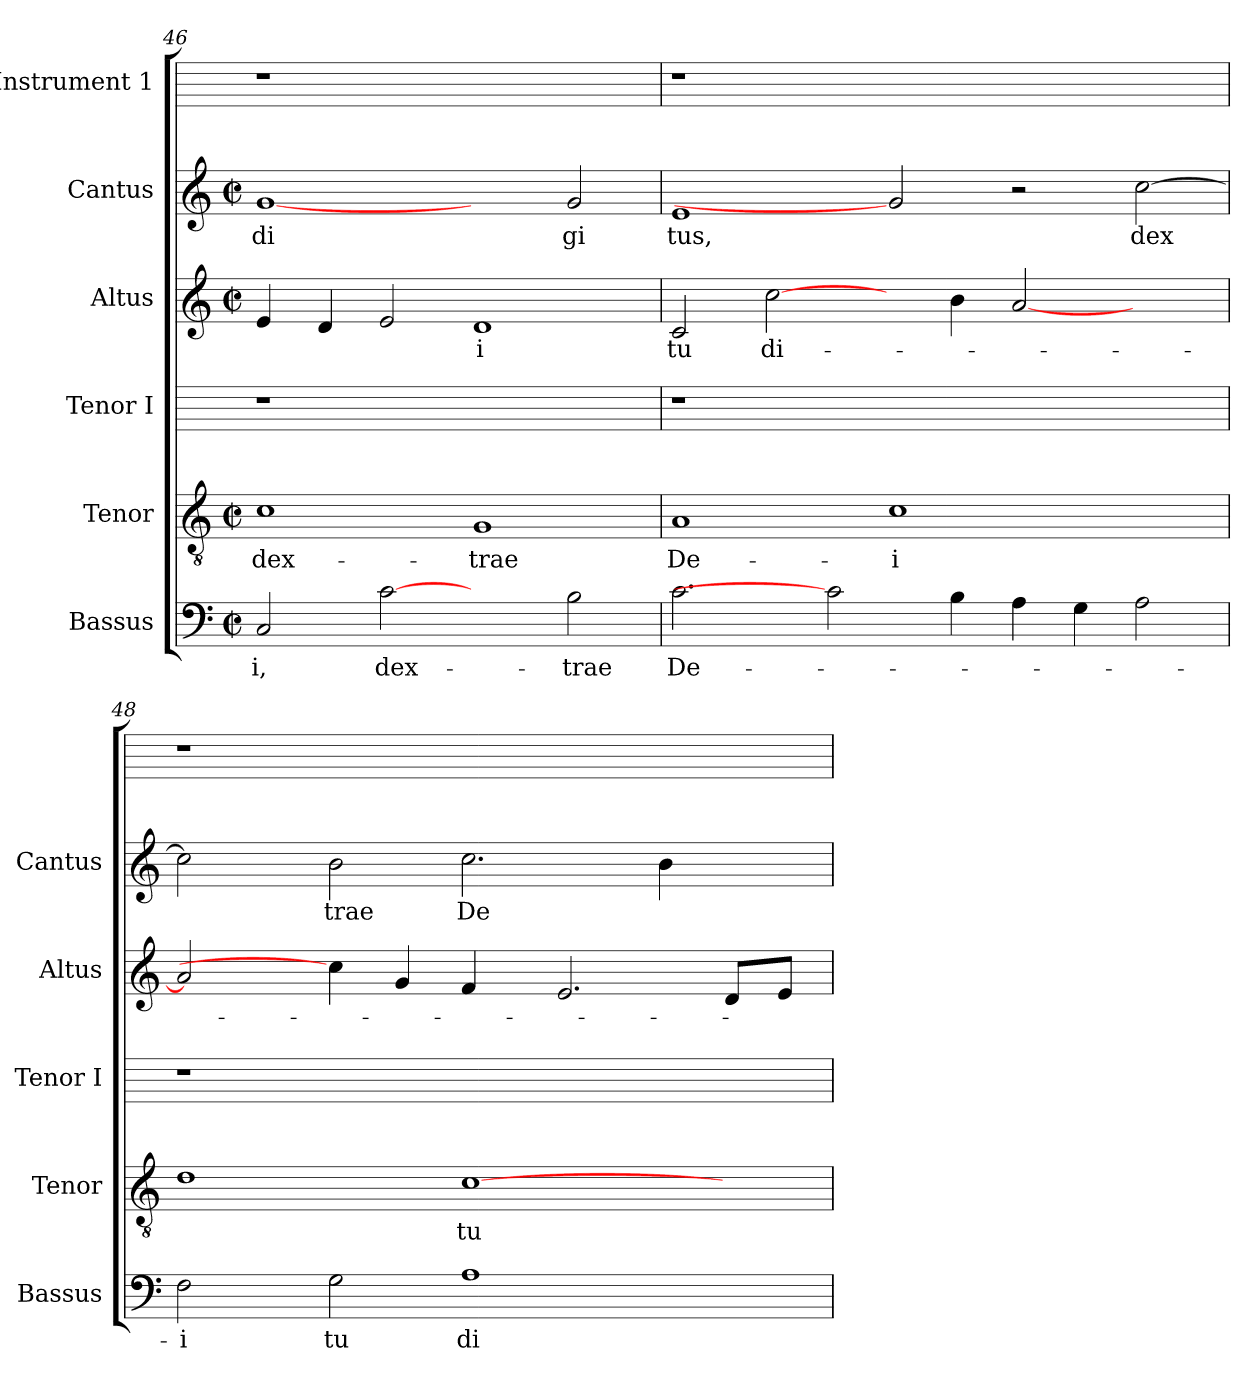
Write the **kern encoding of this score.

**kern	**text	**kern	**text	**kern	**kern	**text	**kern	**text	**kern
*part6	*part6	*part5	*part5	*part4	*part3	*part3	*part2	*part2	*part1
*staff6	*staff6	*staff5	*staff5	*staff4	*staff3	*staff3	*staff2	*staff2	*staff1
*I"Bassus	*	*I"Tenor	*	*I"Tenor I	*I"Altus	*	*I"Cantus	*	*I"Instrument 1
*I'Bassus	*	*I'Tenor	*	*I'Tenor I	*I'Altus	*	*I'Cantus	*	*
*clefF4	*	*clefGv2	*	*	*clefG2	*	*clefG2	*	*
*M2/2	*	*M2/2	*	*	*M2/2	*	*M2/2	*	*
*met(c|)	*	*met(c|)	*	*	*met(c|)	*	*met(c|)	*	*
=46	=46	=46	=46	=46	=46	=46	=46	=46	=46
!	!LO:LY:b:cj	!	!LO:LY:b:cj	!	!	!	!	!LO:LY:b:cj	!
2C/	-i,	1c	dex-	1r	4e/	.	[1g	di	1r
.	.	.	.	.	4d/	.	.	.	.
!	!LO:LY:b:cj	!	!	!	!	!	!	!	!
[2c	dex-	.	.	.	2e/	.	.	.	.
!	!	!	!LO:LY:b:cj	!	!	!LO:LY:b:cj	!	!	!
2ryy	.	1G	-trae	1ryy	1d	-i	2ryy	.	1ryy
!	!LO:LY:b:cj	!	!	!	!	!	!	!LO:LY:b:cj	!
2B\	-trae	.	.	.	.	.	2g/	gi	.
=47	=47	=47	=47	=47	=47	=47	=47	=47	=47
!	!LO:LY:b	!	!LO:LY:b:cj	!	!	!LO:LY:b:cj	!	!LO:LY:b:cj	!
2.c\	De-	1A	De-	1r	2c/	tu	1e	tus,	1r
!	!	!	!	!	!	!LO:LY:b:cj	!	!	!
.	.	.	.	.	[2cc\	di-	.	.	.
2c]	.	.	.	.	.	.	.	.	.
!	!	!	!LO:LY:b:rj	!	!	!	!	!	!
.	.	1c	-i	1.ryy	4ryy	.	2g]	.	1.ryy
4B\	.	.	.	.	4b\	.	.	.	.
4A\	.	.	.	.	[>2a/	.	2r	.	.
4G\	.	.	.	.	.	.	.	.	.
!	!	!	!	!	!	!	!	!LO:LY:b	!
2A\	.	2ryy	.	.	2ryy	.	[<2cc\	dex	.
!!LO:LB:g=z
=48	=48	=48	=48	=48	=48	=48	=48	=48	=48
!	!LO:LY:b:cj	!	!	!	!	!	!	!	!
*	*	*	*	*	*^	*	*^	*	*
2F\	-i	1d	.	1r	2a/]	8ryy	.	2cc\]	64ryy	.	1r
.	.	.	.	.	.	.	.	.	1ryy	.	.
.	.	.	.	.	.	32ryy	.	.	.	.	.
.	.	.	.	.	.	1ryy	.	.	.	.	.
!	!LO:LY:b:cj	!	!	!	!	!	!	!	!	!LO:LY:b:cj	!
2G\	tu	.	.	.	4cc\]	.	.	2b\	.	trae	.
.	.	.	.	.	4g/	.	.	.	.	.	.
!	!LO:LY:b:cj	!	!LO:LY:b:cj	!	!	!	!	!	!	!LO:LY:b	!
1A	di	[>1c	tu	1ryy	4f/	.	.	2.cc\	.	De	1ryy
.	.	.	.	.	.	.	.	.	1ryy	.	.
.	.	.	.	.	.	1ryy	.	.	.	.	.
.	.	.	.	.	2.e/	.	.	.	.	.	.
.	.	.	.	.	.	.	.	4b\	.	.	.
4ryy	.	4ryy	.	4ryy	8d/L	.	.	4ryy	.	.	4ryy
.	.	.	.	.	.	.	.	.	8...ryy	.	.
.	.	.	.	.	8e/J	.	.	.	.	.	.
.	.	.	.	.	.	16.ryy	.	.	.	.	.
*	*	*	*	*	*v	*v	*	*	*	*	*
*	*	*	*	*	*	*	*v	*v	*	*
=	=	=	=	=	=	=	=	=	=
*-	*-	*-	*-	*-	*-	*-	*-	*-	*-
